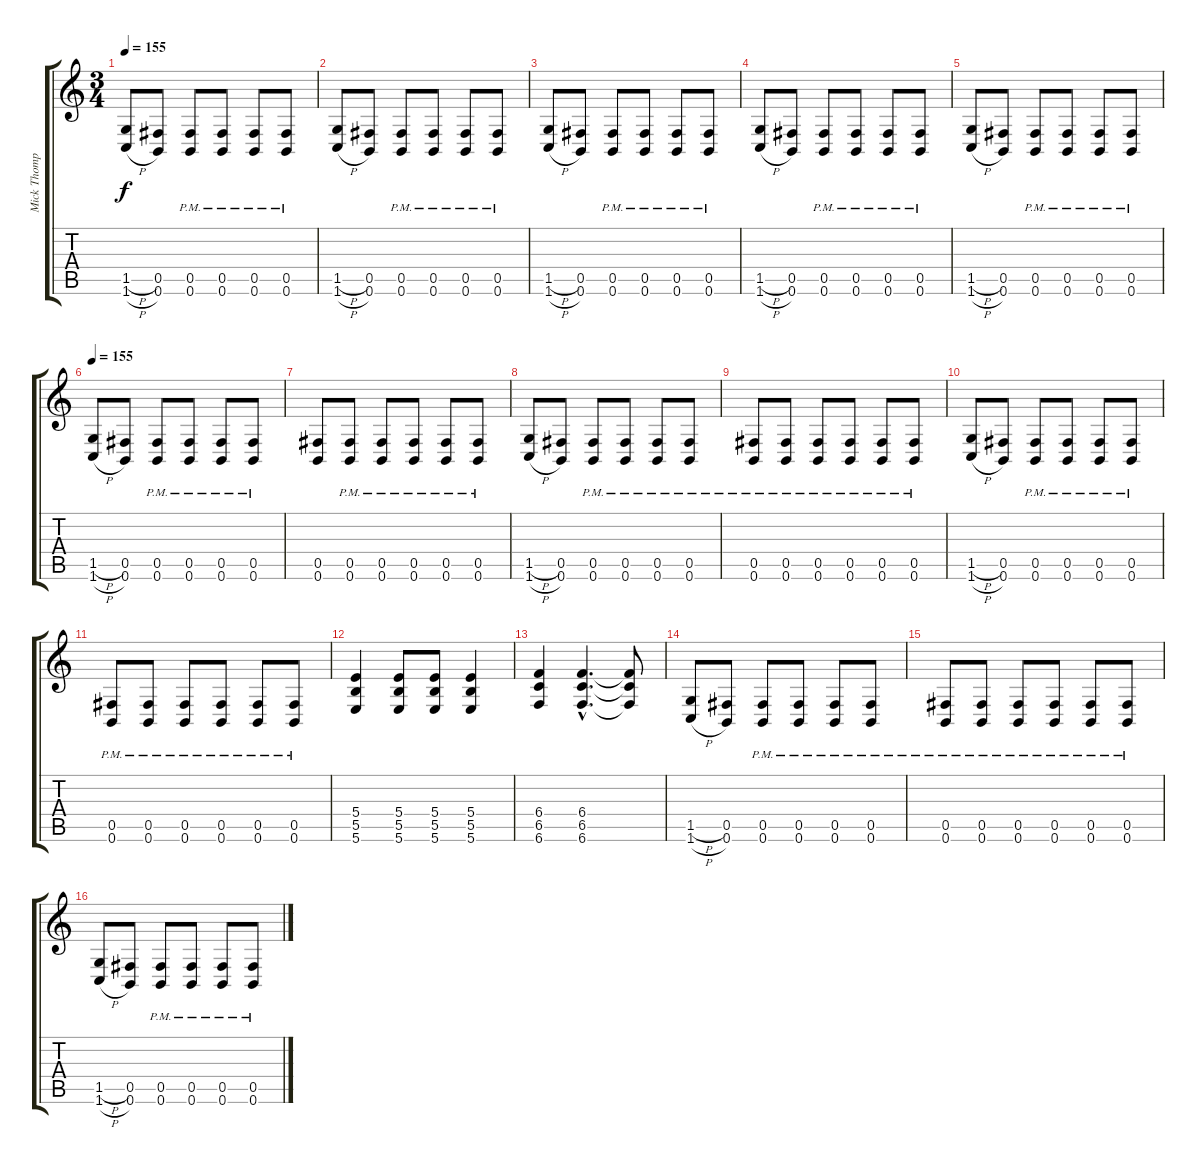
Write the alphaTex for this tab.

\track ("Mick Thompson" "Mick Thomp") {instrument distortionguitar}
\staff {score tabs}
\tuning (Db4 Ab3 E3 B2 Gb2 B1) {hide}
\ts (3 4)
\tempo 155
\clef g2
\ks c
(1.5{h} 1.6{h}).8{dy f} (0.5 0.6).8 (0.5{pm} 0.6).8 (0.5{pm} 0.6).8 (0.5{pm} 0.6).8 (0.5{pm} 0.6).8 |
(1.5{h} 1.6{h}).8 (0.5 0.6).8 (0.5{pm} 0.6).8 (0.5{pm} 0.6).8 (0.5{pm} 0.6).8 (0.5{pm} 0.6).8 |
(1.5{h} 1.6{h}).8 (0.5 0.6).8 (0.5{pm} 0.6).8 (0.5{pm} 0.6).8 (0.5{pm} 0.6).8 (0.5{pm} 0.6).8 |
(1.5{h} 1.6{h}).8 (0.5 0.6).8 (0.5{pm} 0.6).8 (0.5{pm} 0.6).8 (0.5{pm} 0.6).8 (0.5{pm} 0.6).8 |
(1.5{h} 1.6{h}).8 (0.5 0.6).8 (0.5{pm} 0.6).8 (0.5{pm} 0.6).8 (0.5{pm} 0.6).8 (0.5{pm} 0.6).8 |
\tempo 155
(1.5{h} 1.6{h}).8 (0.5 0.6).8 (0.5{pm} 0.6).8 (0.5{pm} 0.6).8 (0.5{pm} 0.6).8 (0.5{pm} 0.6).8 |
(0.5 0.6).8 (0.5{pm} 0.6).8 (0.5{pm} 0.6).8 (0.5{pm} 0.6).8 (0.5{pm} 0.6).8 (0.5{pm} 0.6).8 |
(1.5{h} 1.6{h}).8 (0.5 0.6).8 (0.5{pm} 0.6).8 (0.5{pm} 0.6).8 (0.5{pm} 0.6).8 (0.5{pm} 0.6).8 |
(0.5{pm} 0.6).8 (0.5{pm} 0.6).8 (0.5{pm} 0.6).8 (0.5{pm} 0.6).8 (0.5{pm} 0.6).8 (0.5{pm} 0.6).8 |
(1.5{h} 1.6{h}).8 (0.5 0.6).8 (0.5{pm} 0.6).8 (0.5{pm} 0.6).8 (0.5{pm} 0.6).8 (0.5{pm} 0.6).8 |
(0.5{pm} 0.6).8 (0.5{pm} 0.6).8 (0.5{pm} 0.6).8 (0.5{pm} 0.6).8 (0.5{pm} 0.6).8 (0.5{pm} 0.6).8 |
(5.4 5.5 5.6).4 (5.4 5.5 5.6).8 (5.4 5.5 5.6).8 (5.4 5.5 5.6).4 |
(6.4 6.5 6.6).4 (6.4{hac} 6.5{hac} 6.6{hac}).4{d} (6.4{t} 6.5{t} 6.6{t}).8 |
(1.5{h} 1.6{h}).8 (0.5 0.6).8 (0.5{pm} 0.6).8 (0.5{pm} 0.6).8 (0.5{pm} 0.6).8 (0.5{pm} 0.6).8 |
(0.5{pm} 0.6).8 (0.5{pm} 0.6).8 (0.5{pm} 0.6).8 (0.5{pm} 0.6).8 (0.5{pm} 0.6).8 (0.5{pm} 0.6).8 |
(1.5{h} 1.6{h}).8 (0.5 0.6).8 (0.5{pm} 0.6).8 (0.5{pm} 0.6).8 (0.5{pm} 0.6).8 (0.5{pm} 0.6).8
